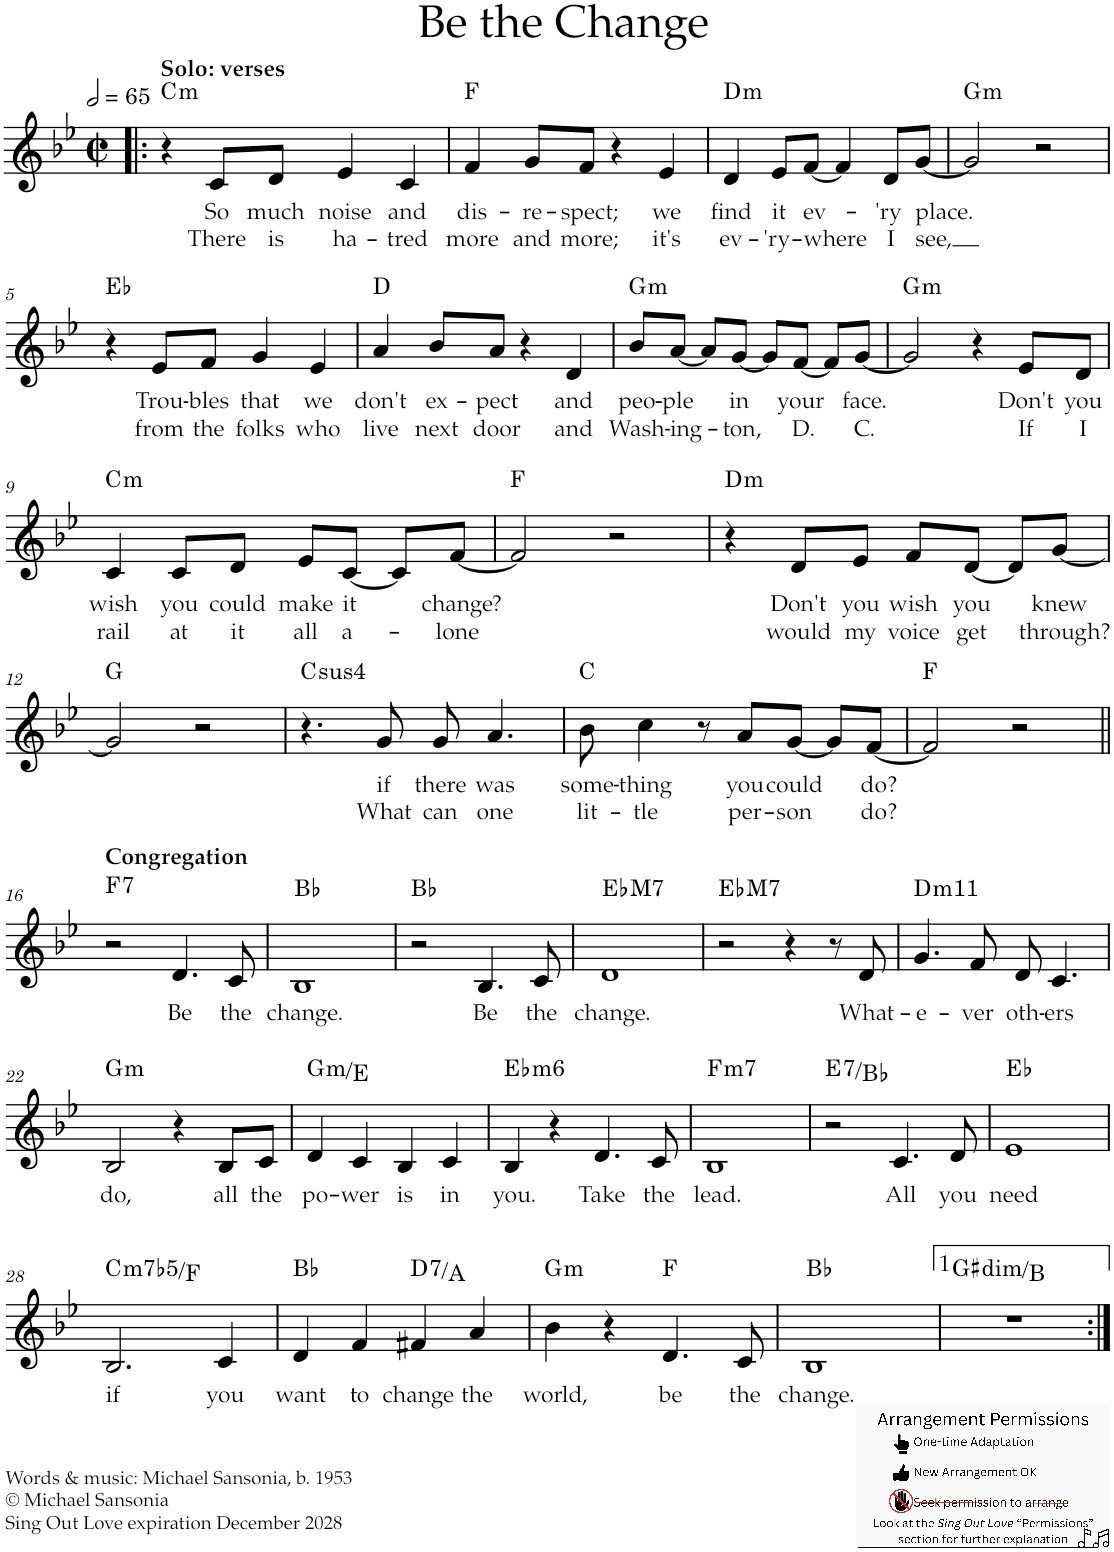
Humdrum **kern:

**kern	**text	**text	**harte
*part1	*part1	*part1	*part1
*staff1	*staff1	*staff1	*
*I"Violin	*	*	*
*I'Vln.	*	*	*
*clefG2	*	*	*
*k[b-e-]	*	*	*
*B-:	*	*	*
*M2/2	*	*	*
*met(c|)	*	*	*
*MM130	*	*	*
=1!|:	=1!|:	=1!|:	=1!|:
!LO:TX:a:B:t=Solo&colon; verses	!	!	!LO:H:kt=m
4r	.	.	C:min
!	!LO:LY:b	!LO:LY:b	!
8c/L	So	There	.
!	!LO:LY:b	!LO:LY:b	!
8d/J	much	is	.
!	!LO:LY:b	!LO:LY:b	!
4e-/	noise	ha-	.
!	!LO:LY:b	!LO:LY:b	!
4c/	and	-tred	.
=2	=2	=2	=2
!	!LO:LY:b	!LO:LY:b	!
4f/	dis-	more	F:maj
!	!LO:LY:b	!LO:LY:b	!
8g/L	-re-	and	.
!	!LO:LY:b	!LO:LY:b	!
8f/J	-spect;	more;	.
4r	.	.	.
!	!LO:LY:b	!LO:LY:b	!
4e-/	we	it's	.
=3	=3	=3	=3
!	!LO:LY:b	!LO:LY:b	!LO:H:kt=m
4d/	find	ev-	D:min
!	!LO:LY:b	!LO:LY:b	!
8e-/L	it	-'ry-	.
!	!LO:LY:b	!LO:LY:b	!
[<8f/J	ev-	-where	.
4f/]	.	.	.
!	!LO:LY:b	!LO:LY:b	!
8d/L	-'ry	I	.
!	!LO:LY:b	!LO:LY:b	!
[8g/J	place.	see,	.
=4	=4	=4	=4
!	!	!	!LO:H:kt=m
2g/]	.	.	G:min
2r	.	.	.
!!LO:LB:g=z
=5	=5	=5	=5
4r	.	.	Eb:maj
!	!LO:LY:b	!LO:LY:b	!
8e-/L	Trou-	from	.
!	!LO:LY:b	!LO:LY:b	!
8f/J	-bles	the	.
!	!LO:LY:b	!LO:LY:b	!
4g/	that	folks	.
!	!LO:LY:b	!LO:LY:b	!
4e-/	we	who	.
=6	=6	=6	=6
!	!LO:LY:b	!LO:LY:b	!
4a/	don't	live	D:maj
!	!LO:LY:b	!LO:LY:b	!
8b-/L	ex-	next	.
!	!LO:LY:b	!LO:LY:b	!
8a/J	-pect	door	.
4r	.	.	.
!	!LO:LY:b	!LO:LY:b	!
4d/	and	and	.
=7	=7	=7	=7
!	!LO:LY:b	!LO:LY:b	!LO:H:kt=m
8b-/L	peo-	Wash-	G:min
!	!LO:LY:b	!LO:LY:b	!
[8a/J	-ple	-ing-	.
8a/L]	.	.	.
!	!LO:LY:b	!LO:LY:b	!
[8g/J	in	-ton,	.
8g/L]	.	.	.
!	!LO:LY:b	!LO:LY:b	!
[8f/J	your	D.	.
8f/L]	.	.	.
!	!LO:LY:b	!LO:LY:b	!
[8g/J	face.	C.	.
=8	=8	=8	=8
!	!	!	!LO:H:kt=m
2g/]	.	.	G:min
4r	.	.	.
!	!LO:LY:b	!LO:LY:b	!
8e-/L	Don't	If	.
!	!LO:LY:b	!LO:LY:b	!
8d/J	you	I	.
!!LO:LB:g=z
=9	=9	=9	=9
!	!LO:LY:b	!LO:LY:b	!LO:H:kt=m
4c/	wish	rail	C:min
!	!LO:LY:b	!LO:LY:b	!
8c/L	you	at	.
!	!LO:LY:b	!LO:LY:b	!
8d/J	could	it	.
!	!LO:LY:b	!LO:LY:b	!
8e-/L	make	all	.
!	!LO:LY:b	!LO:LY:b	!
[8c/J	it	a-	.
8c/L]	.	.	.
!	!LO:LY:b	!LO:LY:b	!
[8f/J	change?	-lone	.
=10	=10	=10	=10
2f/]	.	.	F:maj
2r	.	.	.
=11	=11	=11	=11
!	!	!	!LO:H:kt=m
4r	.	.	D:min
!	!LO:LY:b	!LO:LY:b	!
8d/L	Don't	would	.
!	!LO:LY:b	!LO:LY:b	!
8e-/J	you	my	.
!	!LO:LY:b	!LO:LY:b	!
8f/L	wish	voice	.
!	!LO:LY:b	!LO:LY:b	!
[8d/J	you	get	.
8d/L]	.	.	.
!	!LO:LY:b	!LO:LY:b	!
[8g/J	knew	through?	.
!!LO:LB:g=z
=12	=12	=12	=12
2g/]	.	.	G:maj
2r	.	.	.
=13	=13	=13	=13
!	!	!	!LO:H:kt=4
4.r	.	.	C:sus4
!	!LO:LY:b	!LO:LY:b	!
8g/	if	What	.
!	!LO:LY:b	!LO:LY:b	!
8g/	there	can	.
!	!LO:LY:b	!LO:LY:b	!
4.a/	was	one	.
=14	=14	=14	=14
!	!LO:LY:b	!LO:LY:b	!
8b-\	some-	lit-	C:maj
!	!LO:LY:b	!LO:LY:b	!
4cc\	-thing	-tle	.
8r	.	.	.
!	!LO:LY:b	!LO:LY:b	!
8a/L	you	per-	.
!	!LO:LY:b	!LO:LY:b	!
[8g/J	could	-son	.
8g/L]	.	.	.
!	!LO:LY:b	!LO:LY:b	!
[8f/J	do?	do?	.
=15	=15	=15	=15
2f/]	.	.	F:maj
2r	.	.	.
!!LO:LB:g=z
=16||	=16||	=16||	=16||
!LO:TX:a:B:t=Congregation	!	!	!LO:H:kt=7
2r	.	.	F:7
!	!LO:LY:b	!	!
4.d/	Be	.	.
!	!LO:LY:b	!	!
8c/	the	.	.
=17	=17	=17	=17
!	!LO:LY:b	!	!
1B-	change.	.	Bb:maj
=18	=18	=18	=18
2r	.	.	Bb:maj
!	!LO:LY:b	!	!
4.B-/	Be	.	.
!	!LO:LY:b	!	!
8c/	the	.	.
=19	=19	=19	=19
!	!LO:LY:b	!	!LO:H:kt=M7
1d	change.	.	Eb:maj7
=20	=20	=20	=20
!	!	!	!LO:H:kt=M7
2r	.	.	Eb:maj7
4r	.	.	.
8r	.	.	.
!	!LO:LY:b	!	!
8d/	What-	.	.
=21	=21	=21	=21
!	!LO:LY:b	!	!LO:H:kt=m11
4.g/	-e-	.	D:min9(11)
!	!LO:LY:b	!	!
8f/	-ver	.	.
!	!LO:LY:b	!	!
8d/	oth-	.	.
!	!LO:LY:b	!	!
4.c/	-ers	.	.
!!LO:LB:g=z
=22	=22	=22	=22
!	!LO:LY:b	!	!LO:H:kt=m
2B-/	do,	.	G:min
4r	.	.	.
!	!LO:LY:b	!	!
8B-/L	all	.	.
!	!LO:LY:b	!	!
8c/J	the	.	.
=23	=23	=23	=23
!	!LO:LY:b	!	!LO:H:kt=m
4d/	po-	.	G:min/6
!	!LO:LY:b	!	!
4c/	-wer	.	.
!	!LO:LY:b	!	!
4B-/	is	.	.
!	!LO:LY:b	!	!
4c/	in	.	.
=24	=24	=24	=24
!	!LO:LY:b	!	!LO:H:kt=m6
4B-/	you.	.	Eb:min6
4r	.	.	.
!	!LO:LY:b	!	!
4.d/	Take	.	.
!	!LO:LY:b	!	!
8c/	the	.	.
=25	=25	=25	=25
!	!LO:LY:b	!	!LO:H:kt=m7
1B-	lead.	.	F:min7
=26	=26	=26	=26
!	!	!	!LO:H:kt=7
2r	.	.	E:7/b5
!	!LO:LY:b	!	!
4.c/	All	.	.
!	!LO:LY:b	!	!
8d/	you	.	.
=27	=27	=27	=27
!	!LO:LY:b	!	!
1e-	need	.	Eb:maj
!!LO:LB:g=z
=28	=28	=28	=28
!	!LO:LY:b	!	!LO:H:kt=m7b5
2.B-/	if	.	C:hdim7/4
!	!LO:LY:b	!	!
4c/	you	.	.
=29	=29	=29	=29
!	!LO:LY:b	!	!
4d/	want	.	Bb:maj
!	!LO:LY:b	!	!
4f/	to	.	.
!	!LO:LY:b	!	!LO:H:kt=7
4f#X/	change	.	D:7/5
!	!LO:LY:b	!	!
4a/	the	.	.
=30	=30	=30	=30
!	!LO:LY:b	!	!LO:H:kt=m
4b-\	world,	.	G:min
4r	.	.	.
!	!LO:LY:b	!	!
4.d/	be	.	F:maj
!	!LO:LY:b	!	!
8c/	the	.	.
=31	=31	=31	=31
!	!LO:LY:b	!	!
1B-	change.	.	Bb:maj
=32	=32	=32	=32
!	!	!	!LO:H:kt=dim
1r	.	.	G#:dim/b3
=:|!	=:|!	=:|!	=:|!
*-	*-	*-	*-
